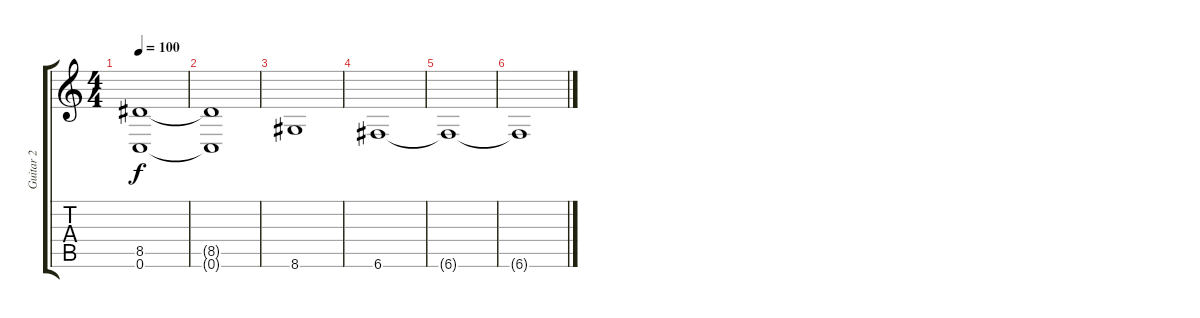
\track ("Guitar 2" "Guitar 2") {instrument distortionguitar}
\staff {score tabs}
\tuning (D4 A3 F3 C3 G2 C2) {hide}
\ts (4 4)
\tempo 100
\clef g2
\ks c
(8.5{t} 0.6{t}).1{dy f volume 2} |
(8.5{t} 0.6{t}).1 |
8.6.1 |
6.6.1 |
6.6{t}.1 |
6.6{t}.1
